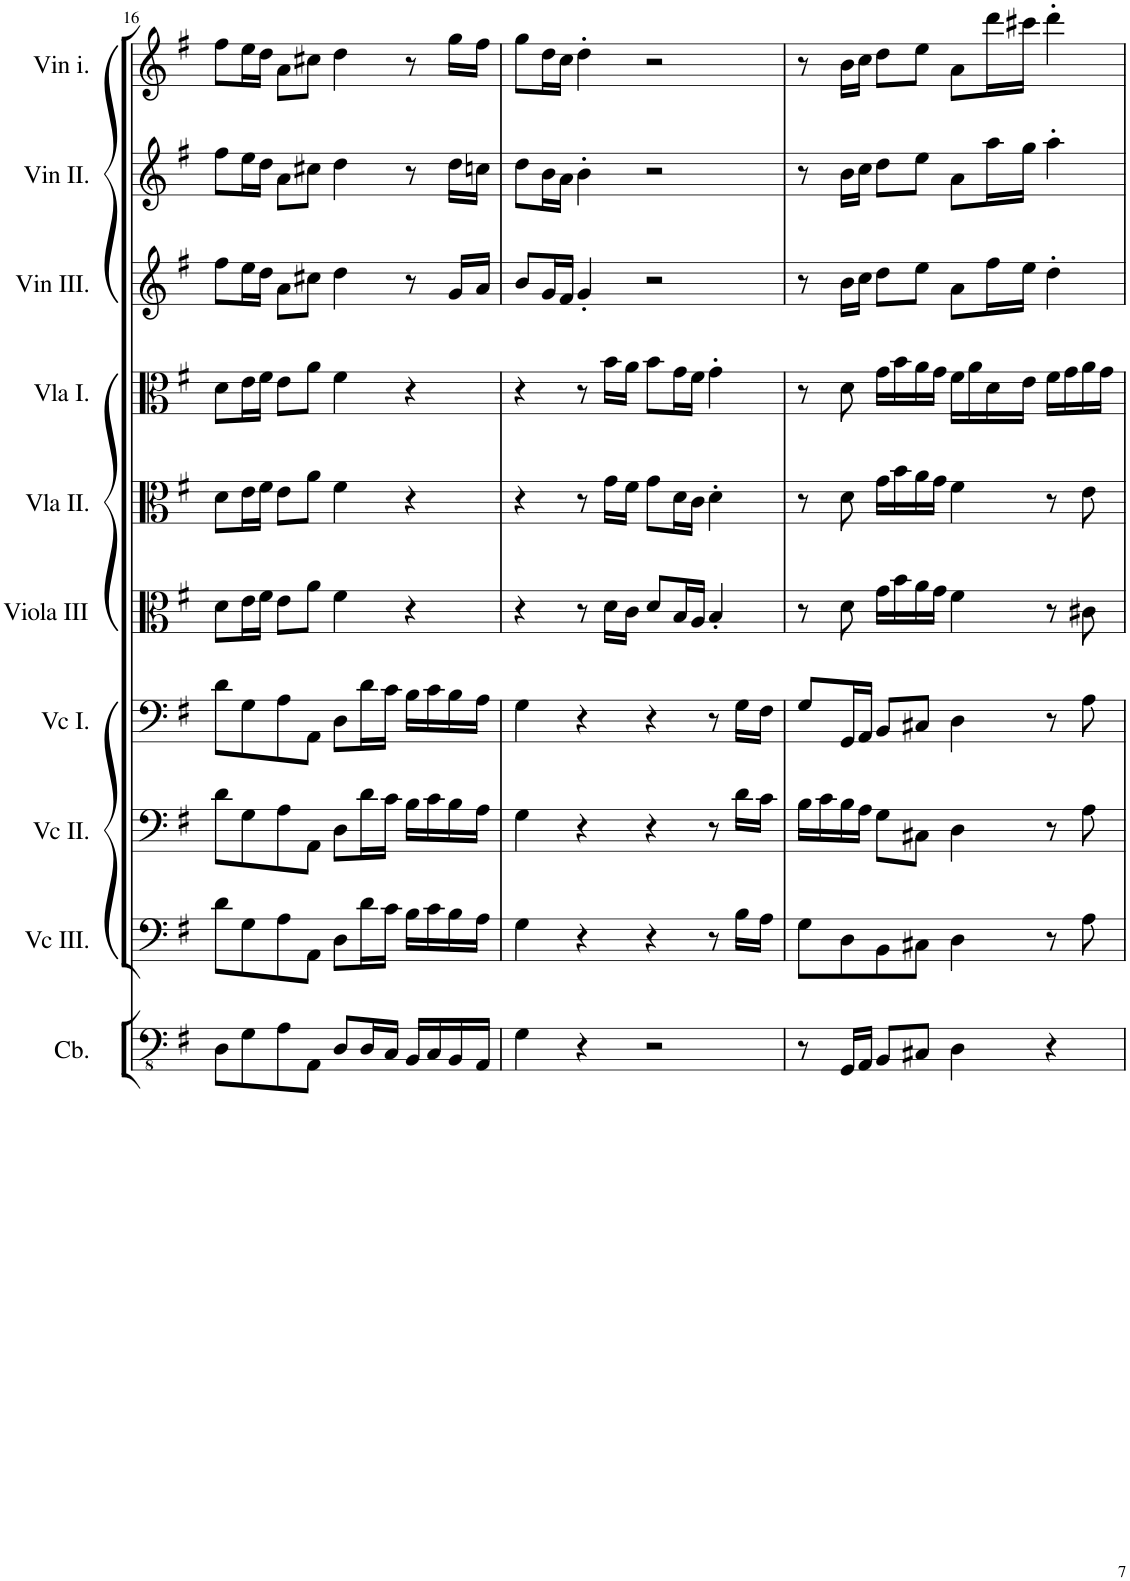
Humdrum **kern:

**kern	**kern	**kern	**kern	**kern	**kern	**kern	**kern	**kern	**kern
*part10	*part9	*part8	*part7	*part6	*part5	*part4	*part3	*part2	*part1
*staff10	*staff9	*staff8	*staff7	*staff6	*staff5	*staff4	*staff3	*staff2	*staff1
*I"Contrabass	*I"Violoncello III	*I"Violoncello II	*I"Violoncello I	*I"Viola III	*I"Viola II	*I"Viola I	*I"Violin III	*I"Violin II	*I"Violin I
*I'Cb.	*I'Vc III.	*I'Vc II.	*I'Vc I.	*I'Viola III	*I'Vla II.	*I'Vla I.	*I'Vin III.	*I'Vin II.	*I'Vin i.
!!LO:PB:g=z
*clefFv4	*clefF4	*clefF4	*clefF4	*clefC3	*clefC3	*clefC3	*clefG2	*clefG2	*clefG2
*ITrd7c12	*	*	*	*	*	*	*	*	*
*k[f#]	*k[f#]	*k[f#]	*k[f#]	*k[f#]	*k[f#]	*k[f#]	*k[f#]	*k[f#]	*k[f#]
*M4/4	*M4/4	*M4/4	*M4/4	*M4/4	*M4/4	*M4/4	*M4/4	*M4/4	*M4/4
=16	=16	=16	=16	=16	=16	=16	=16	=16	=16
8DD\L	8d\L	8d\L	8d\L	8d\L	8d\L	8d\L	8ff#\L	8ff#\L	8ff#\L
8GG\	8G\	8G\	8G\	16e\L	16e\L	16e\L	16ee\L	16ee\L	16ee\L
.	.	.	.	16f#\JJ	16f#\JJ	16f#\JJ	16dd\JJ	16dd\JJ	16dd\JJ
8AA\	8A\	8A\	8A\	8e\L	8e\L	8e\L	8a\L	8a\L	8a\L
8AAA\J	8AA\J	8AA\J	8AA\J	8a\J	8a\J	8a\J	8cc#X\J	8cc#X\J	8cc#X\J
8DD/L	8D\L	8D\L	8D\L	4f#\	4f#\	4f#\	4dd\	4dd\	4dd\
16DD/L	16d\L	16d\L	16d\L	.	.	.	.	.	.
16CC/JJ	16c\JJ	16c\JJ	16c\JJ	.	.	.	.	.	.
16BBB/LL	16B\LL	16B\LL	16B\LL	4r	4r	4r	8r	8r	8r
16CC/	16c\	16c\	16c\	.	.	.	.	.	.
16BBB/	16B\	16B\	16B\	.	.	.	16g/LL	16dd\LL	16gg\LL
16AAA/JJ	16A\JJ	16A\JJ	16A\JJ	.	.	.	16a/JJ	16ccn\JJ	16ff#\JJ
=17	=17	=17	=17	=17	=17	=17	=17	=17	=17
4GG\	4G\	4G\	4G\	4r	4r	4r	8b/L	8dd\L	8gg\L
.	.	.	.	.	.	.	16g/L	16b\L	16dd\L
.	.	.	.	.	.	.	16f#/JJ	16a\JJ	16cc\JJ
4r	4r	4r	4r	8r	8r	8r	4g'/	4b'\	4dd'\
.	.	.	.	16d\LL	16g\LL	16b\LL	.	.	.
.	.	.	.	16c\JJ	16f#\JJ	16a\JJ	.	.	.
2r	4r	4r	4r	8d/L	8g\L	8b\L	2r	2r	2r
.	.	.	.	16B/L	16d\L	16g\L	.	.	.
.	.	.	.	16A/JJ	16c\JJ	16f#\JJ	.	.	.
.	8r	8r	8r	4B'/	4d'\	4g'\	.	.	.
.	16B\LL	16d\LL	16G\LL	.	.	.	.	.	.
.	16A\JJ	16c\JJ	16F#\JJ	.	.	.	.	.	.
=18	=18	=18	=18	=18	=18	=18	=18	=18	=18
8r	8G\L	16B\LL	8G/L	8r	8r	8r	8r	8r	8r
.	.	16c\	.	.	.	.	.	.	.
16GGG/LL	8D\	16B\	16GG/L	8d\	8d\	8d\	16b\LL	16b\LL	16b\LL
16AAA/JJ	.	16A\JJ	16AA/JJ	.	.	.	16cc\JJ	16cc\JJ	16cc\JJ
8BBB/L	8BB\	8G\L	8BB/L	16g\LL	16g\LL	16g\LL	8dd\L	8dd\L	8dd\L
.	.	.	.	16b\	16b\	16b\	.	.	.
8CC#X/J	8C#X\J	8C#X\J	8C#X/J	16a\	16a\	16a\	8ee\J	8ee\J	8ee\J
.	.	.	.	16g\JJ	16g\JJ	16g\JJ	.	.	.
4DD\	4D\	4D\	4D\	4f#\	4f#\	16f#\LL	8a\L	8a\L	8a\L
.	.	.	.	.	.	16a\	.	.	.
.	.	.	.	.	.	16d\	16ff#\L	16aa\L	16ddd\L
.	.	.	.	.	.	16e\JJ	16ee\JJ	16gg\JJ	16ccc#X\JJ
4r	8r	8r	8r	8r	8r	16f#\LL	4dd'\	4aa'\	4ddd'\
.	.	.	.	.	.	16g\	.	.	.
.	8A\	8A\	8A\	8c#X\	8e\	16a\	.	.	.
.	.	.	.	.	.	16g\JJ	.	.	.
=	=	=	=	=	=	=	=	=	=
*-	*-	*-	*-	*-	*-	*-	*-	*-	*-
